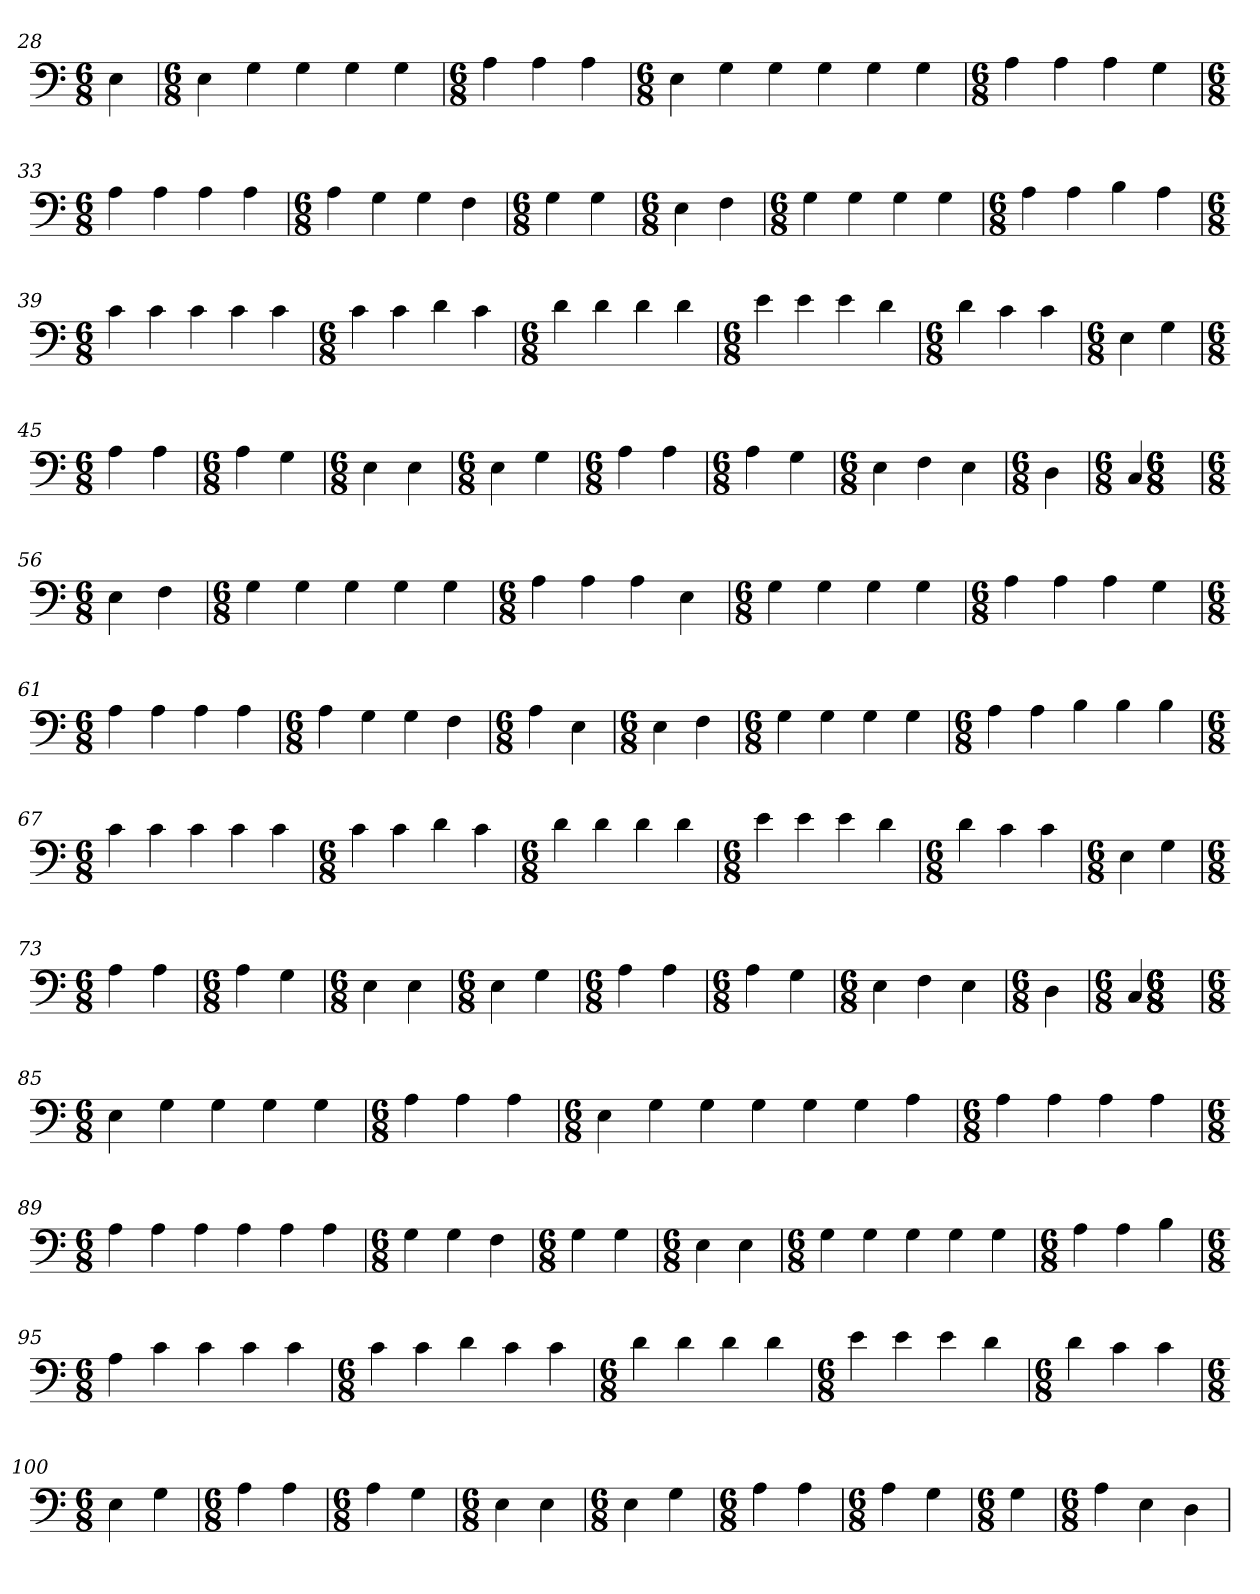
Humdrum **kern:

**kern
*part1
*staff1
*k[]
*C:
*M6/8
*k[]
*C:
*M6/8
*k[]
*C:
*M6/8
*k[]
*C:
*M6/8
*k[]
*C:
*M6/8
*k[]
*C:
*M6/8
*k[]
*C:
*M6/8
*k[]
*C:
*M6/8
*k[]
*C:
*M6/8
*k[]
*C:
*M6/8
*k[]
*C:
*M6/8
*k[]
*C:
*M6/8
*k[]
*C:
*M6/8
*k[]
*C:
*M6/8
*k[]
*C:
*M6/8
*k[]
*C:
*M6/8
*k[]
*C:
*M6/8
*k[]
*C:
*M6/8
*k[]
*C:
*M6/8
*k[]
*C:
*M6/8
*k[]
*C:
*M6/8
*k[]
*C:
*M6/8
*k[]
*C:
*M6/8
*k[]
*C:
*M6/8
*k[]
*C:
*M6/8
*k[]
*C:
*M6/8
*k[]
*C:
*M6/8
=28
*k[]
*C:
*M6/8
4E
=29
*k[]
*C:
*M6/8
4E
4G
4G
4G
4G
=30
*k[]
*C:
*M6/8
4A
4A
4A
=31
*k[]
*C:
*M6/8
4E
4G
4G
4G
4G
4G
=32
*k[]
*C:
*M6/8
4A
4A
4A
4G
=33
*k[]
*C:
*M6/8
4A
4A
4A
4A
=34
*k[]
*C:
*M6/8
4A
4G
4G
4F
=35
*k[]
*C:
*M6/8
4G
4G
=36
*k[]
*C:
*M6/8
4E
4F
=37
*k[]
*C:
*M6/8
4G
4G
4G
4G
=38
*k[]
*C:
*M6/8
4A
4A
4B
4A
=39
*k[]
*C:
*M6/8
4c
4c
4c
4c
4c
=40
*k[]
*C:
*M6/8
4c
4c
4d
4c
=41
*k[]
*C:
*M6/8
4d
4d
4d
4d
=42
*k[]
*C:
*M6/8
4e
4e
4e
4d
=43
*k[]
*C:
*M6/8
4d
4c
4c
=44
*k[]
*C:
*M6/8
4E
4G
=45
*k[]
*C:
*M6/8
4A
4A
=46
*k[]
*C:
*M6/8
4A
4G
=47
*k[]
*C:
*M6/8
4E
4E
=48
*k[]
*C:
*M6/8
4E
4G
=49
*k[]
*C:
*M6/8
4A
4A
=50
*k[]
*C:
*M6/8
4A
4G
=51
*k[]
*C:
*M6/8
4E
4F
4E
=52
*k[]
*C:
*M6/8
4D
=53
*k[]
*C:
*M6/8
4C
*k[]
*C:
*M6/8
*k[]
*C:
*M6/8
=56
*k[]
*C:
*M6/8
4E
4F
=57
*k[]
*C:
*M6/8
4G
4G
4G
4G
4G
=58
*k[]
*C:
*M6/8
4A
4A
4A
4E
=59
*k[]
*C:
*M6/8
4G
4G
4G
4G
=60
*k[]
*C:
*M6/8
4A
4A
4A
4G
=61
*k[]
*C:
*M6/8
4A
4A
4A
4A
=62
*k[]
*C:
*M6/8
4A
4G
4G
4F
=63
*k[]
*C:
*M6/8
4A
4E
=64
*k[]
*C:
*M6/8
4E
4F
=65
*k[]
*C:
*M6/8
4G
4G
4G
4G
=66
*k[]
*C:
*M6/8
4A
4A
4B
4B
4B
=67
*k[]
*C:
*M6/8
4c
4c
4c
4c
4c
=68
*k[]
*C:
*M6/8
4c
4c
4d
4c
=69
*k[]
*C:
*M6/8
4d
4d
4d
4d
=70
*k[]
*C:
*M6/8
4e
4e
4e
4d
=71
*k[]
*C:
*M6/8
4d
4c
4c
=72
*k[]
*C:
*M6/8
4E
4G
=73
*k[]
*C:
*M6/8
4A
4A
=74
*k[]
*C:
*M6/8
4A
4G
=75
*k[]
*C:
*M6/8
4E
4E
=76
*k[]
*C:
*M6/8
4E
4G
=77
*k[]
*C:
*M6/8
4A
4A
=78
*k[]
*C:
*M6/8
4A
4G
=79
*k[]
*C:
*M6/8
4E
4F
4E
=80
*k[]
*C:
*M6/8
4D
=81
*k[]
*C:
*M6/8
4C
*k[]
*C:
*M6/8
*k[]
*C:
*M6/8
*k[]
*C:
*M6/8
=85
*k[]
*C:
*M6/8
4E
4G
4G
4G
4G
=86
*k[]
*C:
*M6/8
4A
4A
4A
=87
*k[]
*C:
*M6/8
4E
4G
4G
4G
4G
4G
4A
=88
*k[]
*C:
*M6/8
4A
4A
4A
4A
=89
*k[]
*C:
*M6/8
4A
4A
4A
4A
4A
4A
=90
*k[]
*C:
*M6/8
4G
4G
4F
=91
*k[]
*C:
*M6/8
4G
4G
=92
*k[]
*C:
*M6/8
4E
4E
=93
*k[]
*C:
*M6/8
4G
4G
4G
4G
4G
=94
*k[]
*C:
*M6/8
4A
4A
4B
=95
*k[]
*C:
*M6/8
4A
4c
4c
4c
4c
=96
*k[]
*C:
*M6/8
4c
4c
4d
4c
4c
=97
*k[]
*C:
*M6/8
4d
4d
4d
4d
=98
*k[]
*C:
*M6/8
4e
4e
4e
4d
=99
*k[]
*C:
*M6/8
4d
4c
4c
=100
*k[]
*C:
*M6/8
4E
4G
=101
*k[]
*C:
*M6/8
4A
4A
=102
*k[]
*C:
*M6/8
4A
4G
=103
*k[]
*C:
*M6/8
4E
4E
=104
*k[]
*C:
*M6/8
4E
4G
=105
*k[]
*C:
*M6/8
4A
4A
=106
*k[]
*C:
*M6/8
4A
4G
=107
*k[]
*C:
*M6/8
4G
=108
*k[]
*C:
*M6/8
4A
4E
4D
=
*-
